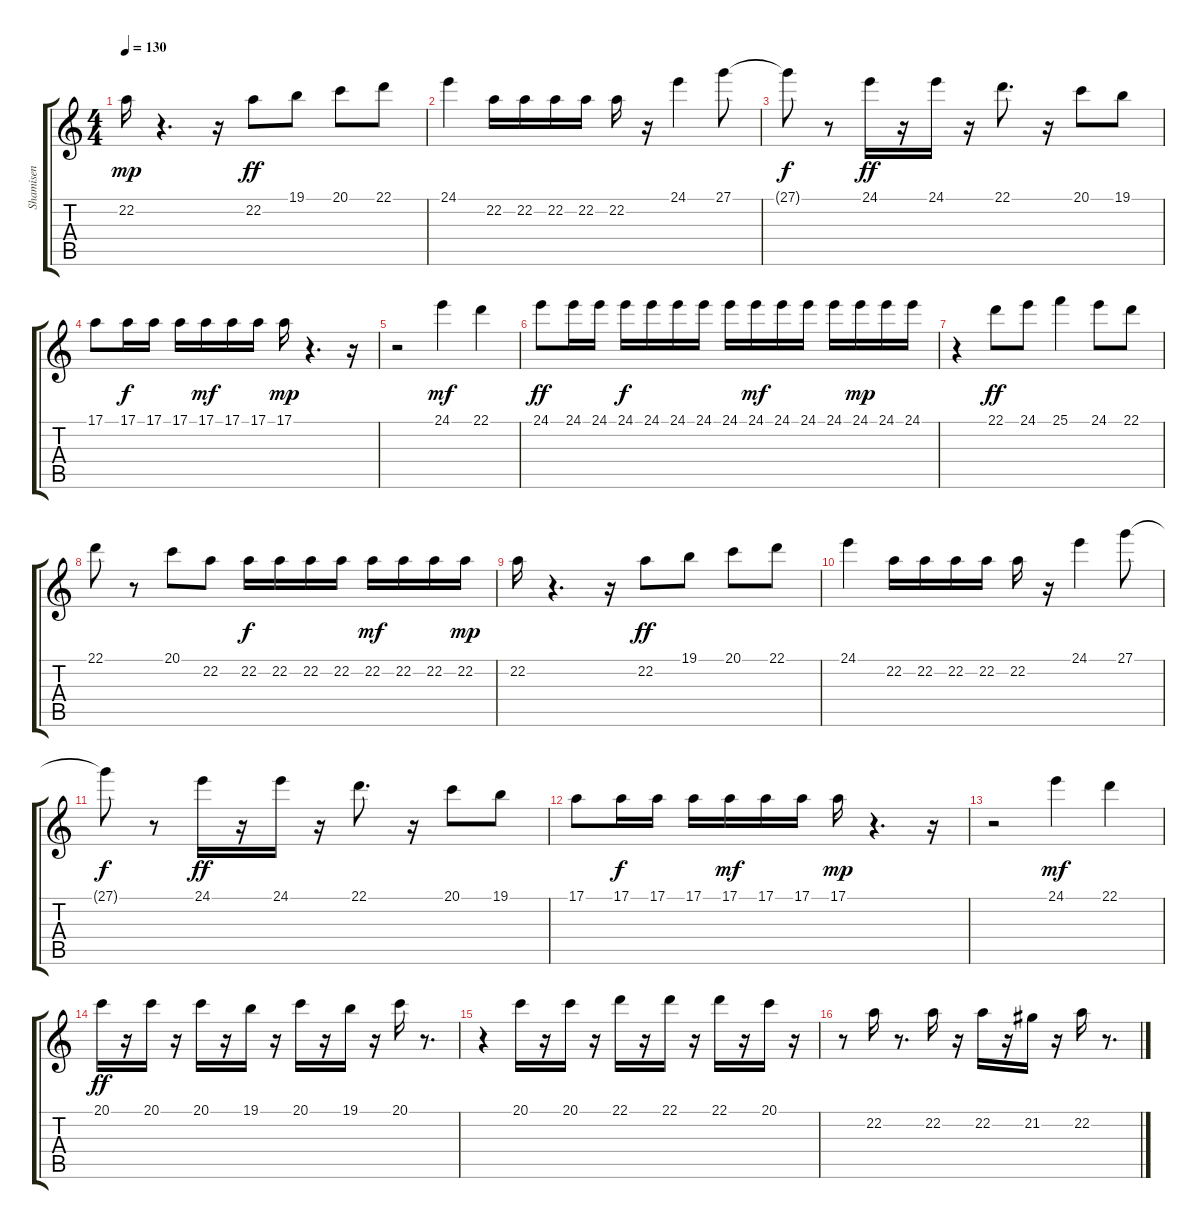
\track ("Shamisen" "Shamisen") {instrument shamisen}
\staff {score tabs}
\tuning (E4 B3 G3 D3 A2 E2) {hide}
\ts (4 4)
\tempo 130
\clef g2
\ks c
22.2.16{dy mp} r.4{d} r.16 22.2.8{dy ff} 19.1.8 20.1.8 22.1.8 |
24.1.4 22.2.16 22.2.16 22.2.16 22.2.16 22.2.16 r.16 24.1.4 27.1.8 |
27.1{t}.8{dy f} r.8 24.1.16{dy ff} r.16 24.1.16 r.16 22.1.8{d} r.16 20.1.8 19.1.8 |
17.1.8 17.1.16{dy f} 17.1.16 17.1.16 17.1.16{dy mf} 17.1.16 17.1.16 17.1.16{dy mp} r.4{d} r.16 |
r.2 24.1.4{dy mf} 22.1.4 |
24.1.8{dy ff} 24.1.16 24.1.16 24.1.16{dy f} 24.1.16 24.1.16 24.1.16 24.1.16 24.1.16{dy mf} 24.1.16 24.1.16 24.1.16 24.1.16{dy mp} 24.1.16 24.1.16 |
r.4 22.1.8{dy ff} 24.1.8 25.1.4 24.1.8 22.1.8 |
22.1.8 r.8 20.1.8 22.2.8 22.2.16{dy f} 22.2.16 22.2.16 22.2.16 22.2.16{dy mf} 22.2.16 22.2.16 22.2.16{dy mp} |
22.2.16 r.4{d} r.16 22.2.8{dy ff} 19.1.8 20.1.8 22.1.8 |
24.1.4 22.2.16 22.2.16 22.2.16 22.2.16 22.2.16 r.16 24.1.4 27.1.8 |
27.1{t}.8{dy f} r.8 24.1.16{dy ff} r.16 24.1.16 r.16 22.1.8{d} r.16 20.1.8 19.1.8 |
17.1.8 17.1.16{dy f} 17.1.16 17.1.16 17.1.16{dy mf} 17.1.16 17.1.16 17.1.16{dy mp} r.4{d} r.16 |
r.2 24.1.4{dy mf} 22.1.4 |
20.1.16{dy ff} r.16 20.1.16 r.16 20.1.16 r.16 19.1.16 r.16 20.1.16 r.16 19.1.16 r.16 20.1.16 r.8{d} |
r.4 20.1.16 r.16 20.1.16 r.16 22.1.16 r.16 22.1.16 r.16 22.1.16 r.16 20.1.16 r.16 |
r.8 22.2.16 r.8{d} 22.2.16 r.16 22.2.16 r.16 21.2.16 r.16 22.2.16 r.8{d}
